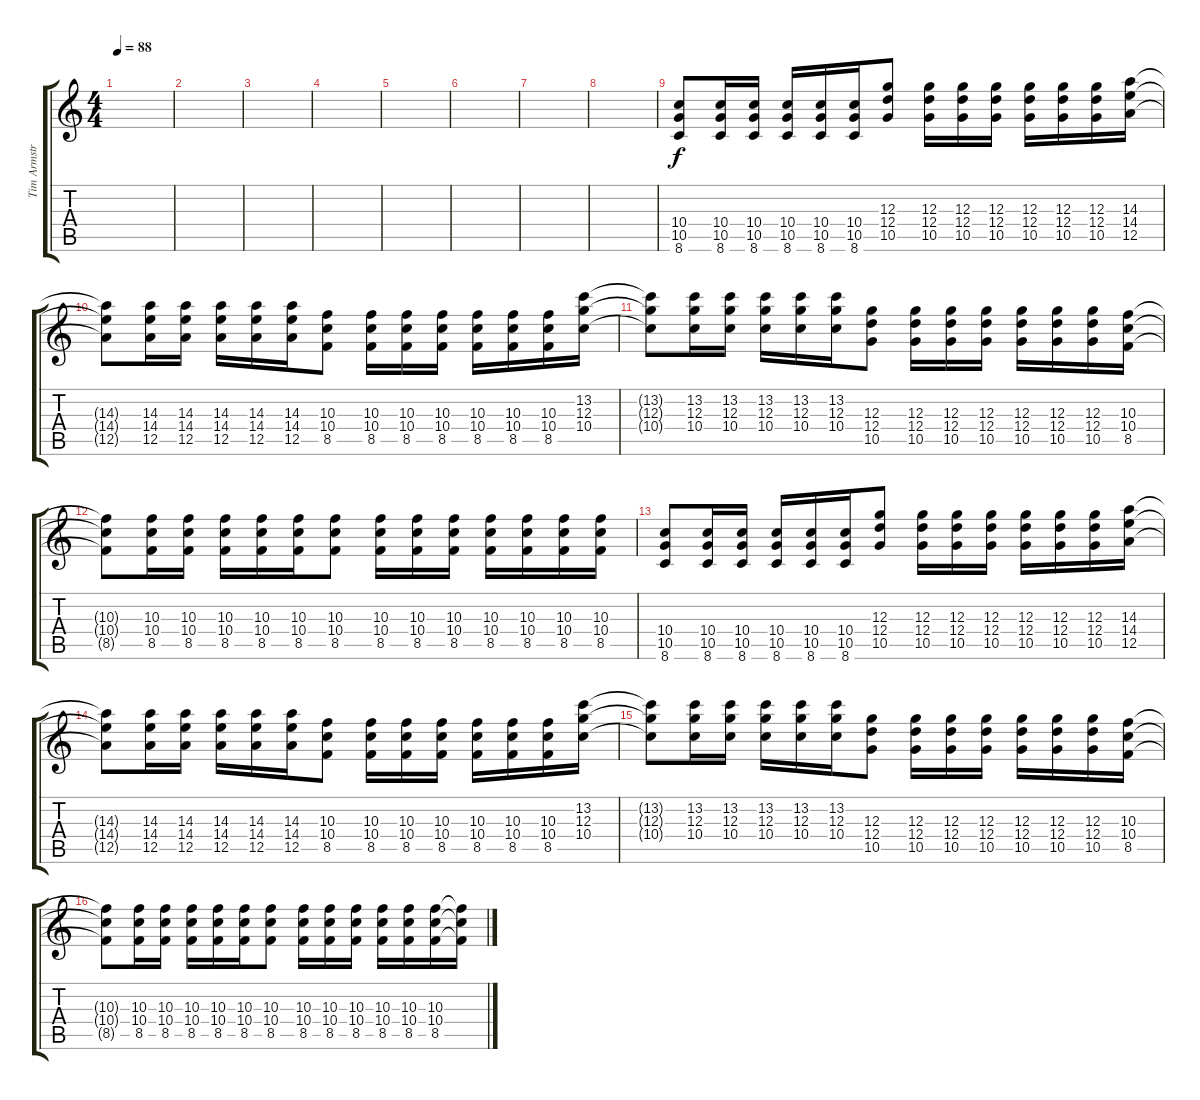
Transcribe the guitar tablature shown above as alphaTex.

\track ("Tim Armstrong" "Tim Armstr") {instrument distortionguitar}
\staff {score tabs}
\tuning (E4 B3 G3 D3 A2 E2) {hide}
\ts (4 4)
\tempo 88
\clef g2
\ks c
|
|
|
|
|
|
|
|
(10.4 10.5 8.6).8 (10.4 10.5 8.6).16 (10.4 10.5 8.6).16 (10.4 10.5 8.6).16 (10.4 10.5 8.6).16 (10.4 10.5 8.6).16 (12.3 12.4 10.5).8 (12.3 12.4 10.5).16 (12.3 12.4 10.5).16 (12.3 12.4 10.5).16 (12.3 12.4 10.5).16 (12.3 12.4 10.5).16 (12.3 12.4 10.5).16 (14.3 14.4 12.5).16 |
(14.3{t} 14.4{t} 12.5{t}).8 (14.3 14.4 12.5).16 (14.3 14.4 12.5).16 (14.3 14.4 12.5).16 (14.3 14.4 12.5).16 (14.3 14.4 12.5).16 (10.3 10.4 8.5).8 (10.3 10.4 8.5).16 (10.3 10.4 8.5).16 (10.3 10.4 8.5).16 (10.3 10.4 8.5).16 (10.3 10.4 8.5).16 (10.3 10.4 8.5).16 (13.2 12.3 10.4).16 |
(13.2{t} 12.3{t} 10.4{t}).8 (13.2 12.3 10.4).16 (13.2 12.3 10.4).16 (13.2 12.3 10.4).16 (13.2 12.3 10.4).16 (13.2 12.3 10.4).16 (12.3 12.4 10.5).8 (12.3 12.4 10.5).16 (12.3 12.4 10.5).16 (12.3 12.4 10.5).16 (12.3 12.4 10.5).16 (12.3 12.4 10.5).16 (12.3 12.4 10.5).16 (10.3 10.4 8.5).16 |
(10.3{t} 10.4{t} 8.5{t}).8 (10.3 10.4 8.5).16 (10.3 10.4 8.5).16 (10.3 10.4 8.5).16 (10.3 10.4 8.5).16 (10.3 10.4 8.5).16 (10.3 10.4 8.5).8 (10.3 10.4 8.5).16 (10.3 10.4 8.5).16 (10.3 10.4 8.5).16 (10.3 10.4 8.5).16 (10.3 10.4 8.5).16 (10.3 10.4 8.5).16 (10.3 10.4 8.5).16 |
(10.4 10.5 8.6).8 (10.4 10.5 8.6).16 (10.4 10.5 8.6).16 (10.4 10.5 8.6).16 (10.4 10.5 8.6).16 (10.4 10.5 8.6).16 (12.3 12.4 10.5).8 (12.3 12.4 10.5).16 (12.3 12.4 10.5).16 (12.3 12.4 10.5).16 (12.3 12.4 10.5).16 (12.3 12.4 10.5).16 (12.3 12.4 10.5).16 (14.3 14.4 12.5).16 |
(14.3{t} 14.4{t} 12.5{t}).8 (14.3 14.4 12.5).16 (14.3 14.4 12.5).16 (14.3 14.4 12.5).16 (14.3 14.4 12.5).16 (14.3 14.4 12.5).16 (10.3 10.4 8.5).8 (10.3 10.4 8.5).16 (10.3 10.4 8.5).16 (10.3 10.4 8.5).16 (10.3 10.4 8.5).16 (10.3 10.4 8.5).16 (10.3 10.4 8.5).16 (13.2 12.3 10.4).16 |
(13.2{t} 12.3{t} 10.4{t}).8 (13.2 12.3 10.4).16 (13.2 12.3 10.4).16 (13.2 12.3 10.4).16 (13.2 12.3 10.4).16 (13.2 12.3 10.4).16 (12.3 12.4 10.5).8 (12.3 12.4 10.5).16 (12.3 12.4 10.5).16 (12.3 12.4 10.5).16 (12.3 12.4 10.5).16 (12.3 12.4 10.5).16 (12.3 12.4 10.5).16 (10.3 10.4 8.5).16 |
(10.3{t} 10.4{t} 8.5{t}).8 (10.3 10.4 8.5).16 (10.3 10.4 8.5).16 (10.3 10.4 8.5).16 (10.3 10.4 8.5).16 (10.3 10.4 8.5).16 (10.3 10.4 8.5).8 (10.3 10.4 8.5).16 (10.3 10.4 8.5).16 (10.3 10.4 8.5).16 (10.3 10.4 8.5).16 (10.3 10.4 8.5).16 (10.3 10.4 8.5).16 (10.3{t} 10.4{t} 8.5{t}).16
